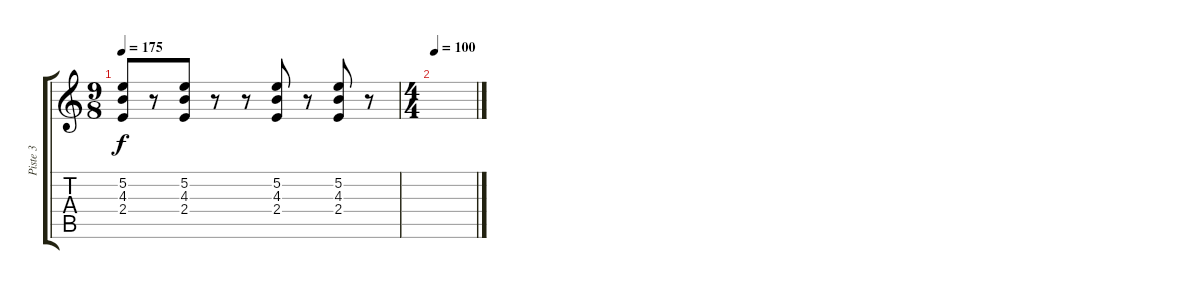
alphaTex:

\track ("Piste 3" "Piste 3") {instrument distortionguitar}
\staff {score tabs}
\tuning (E4 B3 G3 D3 A2 E2) {hide}
\ts (9 8)
\tempo 175
\clef g2
\ks c
(5.2 4.3 2.4).8{dy f} r.8 (5.2 4.3 2.4).8 r.8 r.8 (5.2 4.3 2.4).8 r.8 (5.2 4.3 2.4).8 r.8 |
\ts (4 4)
\tempo 100
